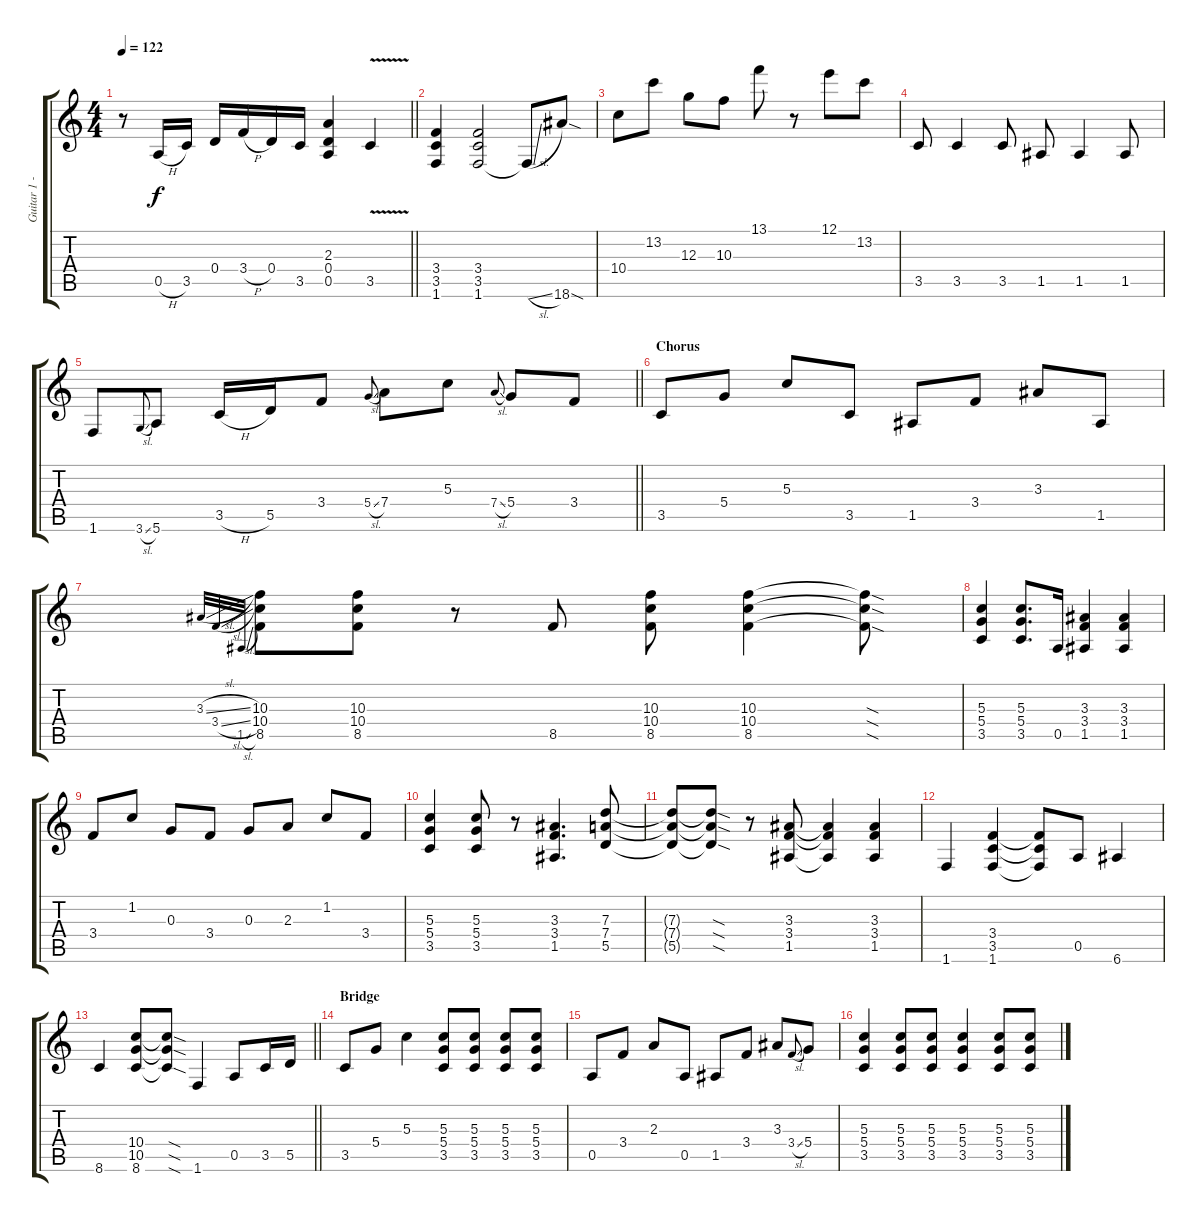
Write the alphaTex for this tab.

\track ("Guitar 1 - Brad Paisley" "Guitar 1 -") {instrument distortionguitar}
\staff {score tabs}
\tuning (E4 B3 G3 D3 A2 E2) {hide}
\ts (4 4)
\tempo 122
\clef g2
\barLineRight lightlight
\ks c
r.8{dy f} 0.5{h}.16 3.5.16 0.4.16 3.4{h}.16 0.4.16 3.5.16 (2.3 0.4 0.5).4 3.5{v}.4 |
(3.4 3.5 1.6).4 (3.4 3.5 1.6).2 1.6{sl t}.8 18.6{sod}.8 |
10.4.8 13.2.8 12.3.8 10.3.8 13.1.8 r.8 12.1.8 13.2.8 |
3.5.8 3.5.4 3.5.8 1.5.8 1.5.4 1.5.8 |
\barLineRight lightlight
1.6.8 3.6{sl}.8{gr onbeat} 5.6.8 3.5{h}.16 5.5.16 3.4.8 5.4{sl}.8{gr onbeat} 7.4.8 5.3.8 7.4{sl}.8{gr onbeat} 5.4.8 3.4.8 |
\section ("" "Chorus")
3.5.8 5.4.8 5.3.8 3.5.8 1.5.8 3.4.8 3.3.8 1.5.8 |
3.3{sl}.32{gr onbeat} 3.4{sl}.32{gr onbeat} 1.5{sl}.32{gr onbeat} (10.3 10.4 8.5).8 (10.3 10.4 8.5).8 r.8 8.5.8 (10.3 10.4 8.5).8 (10.3 10.4 8.5).4 (10.3{sod t} 10.4{sod t} 8.5{sod t}).8 |
(5.3 5.4 3.5).4 (5.3 5.4 3.5).8{d} 0.5.16 (3.3 3.4 1.5).4 (3.3 3.4 1.5).4 |
3.4.8 1.2.8 0.3.8 3.4.8 0.3.8 2.3.8 1.2.8 3.4.8 |
(5.3 5.4 3.5).4 (5.3 5.4 3.5).8 r.8 (3.3 3.4 1.5).4{d} (7.3 7.4 5.5).8 |
(7.3{t} 7.4{t} 5.5{t}).8 (7.3{sod t} 7.4{sod t} 5.5{sod t}).8 r.8 (3.3 3.4 1.5).8 (3.3{t} 3.4{t} 1.5{t}).4 (3.3 3.4 1.5).4 |
1.6.4 (3.4 3.5 1.6).4 (3.4{t} 3.5{t} 1.6{t}).8 0.5.8 6.6.4 |
\barLineRight lightlight
8.6.4 (10.4 10.5 8.6).8 (10.4{sod t} 10.5{sod t} 8.6{sod t}).8 1.6.4 0.5.8 3.5.16 5.5.16 |
\section ("" "Bridge")
3.5.8 5.4.8 5.3.4 (5.3 5.4 3.5).8 (5.3 5.4 3.5).8 (5.3 5.4 3.5).8 (5.3 5.4 3.5).8 |
0.5.8 3.4.8 2.3.8 0.5.8 1.5.8 3.4.8 3.3.8 3.4{sl}.8{gr onbeat} 5.4.8 |
(5.3 5.4 3.5).4 (5.3 5.4 3.5).8 (5.3 5.4 3.5).8 (5.3 5.4 3.5).4 (5.3 5.4 3.5).8 (5.3 5.4 3.5).8
